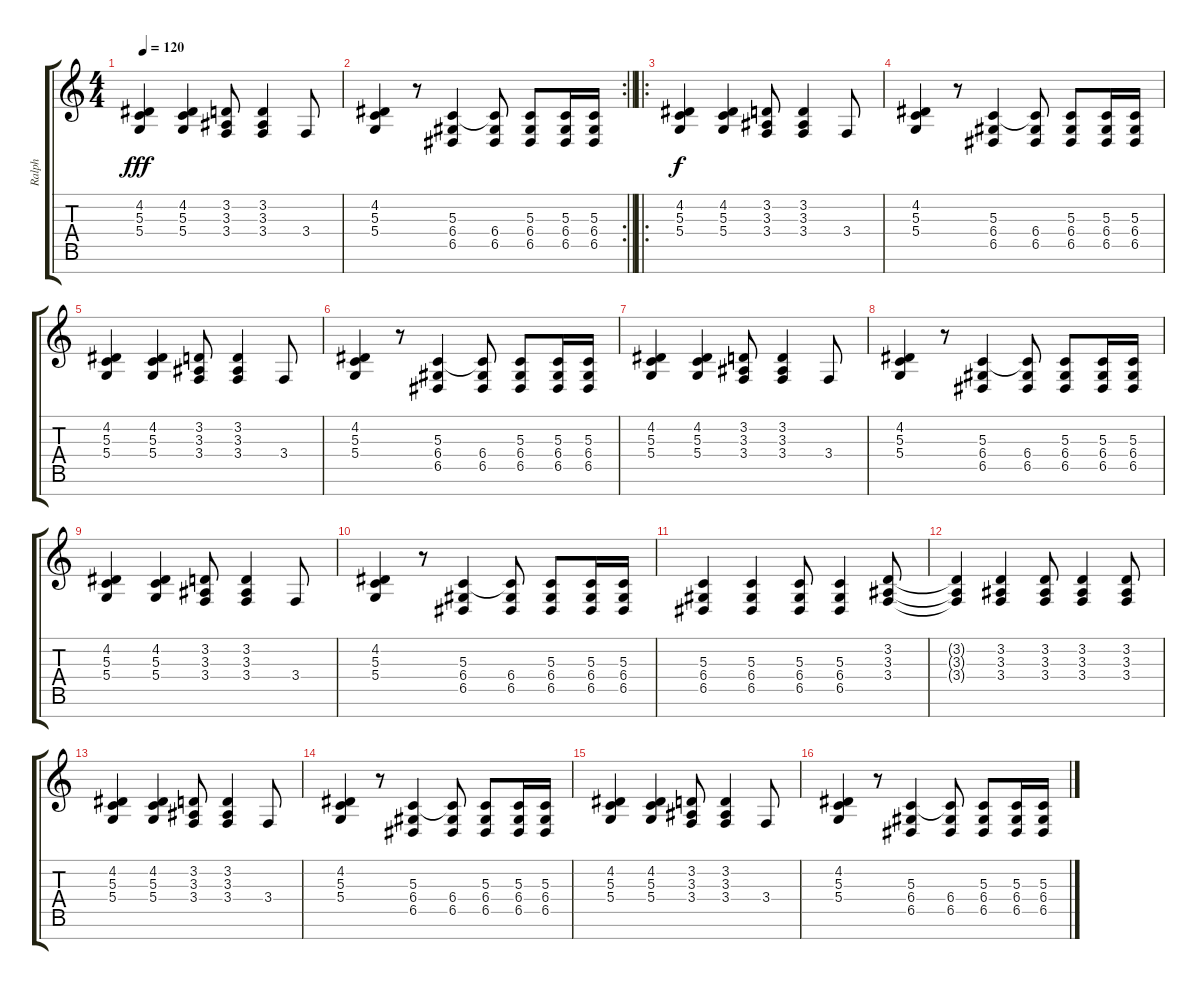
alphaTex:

\track ("Ralph" "Ralph") {instrument acousticgrandpiano}
\staff {score tabs}
\tuning (A4 B3 G3 D3 A2 E2 B1) {hide}
\ts (4 4)
\tempo 120
\clef g2
\ks c
(4.2 5.3 5.4).4{dy fff} (4.2 5.3 5.4).4 (3.2 3.3 3.4).8 (3.2 3.3 3.4).4 3.4.8 |
\rc 2
\barLineRight lightlight
(4.2 5.3 5.4).4 r.8 (5.3 6.4 6.5).4 (5.3{t} 6.4 6.5).8 (5.3 6.4 6.5).8 (5.3 6.4 6.5).16 (5.3 6.4 6.5).16 |
\ro
(4.2 5.3 5.4).4{dy f} (4.2 5.3 5.4).4 (3.2 3.3 3.4).8 (3.2 3.3 3.4).4 3.4.8 |
(4.2 5.3 5.4).4 r.8 (5.3 6.4 6.5).4 (5.3{t} 6.4 6.5).8 (5.3 6.4 6.5).8 (5.3 6.4 6.5).16 (5.3 6.4 6.5).16 |
(4.2 5.3 5.4).4 (4.2 5.3 5.4).4 (3.2 3.3 3.4).8 (3.2 3.3 3.4).4 3.4.8 |
(4.2 5.3 5.4).4 r.8 (5.3 6.4 6.5).4 (5.3{t} 6.4 6.5).8 (5.3 6.4 6.5).8 (5.3 6.4 6.5).16 (5.3 6.4 6.5).16 |
(4.2 5.3 5.4).4 (4.2 5.3 5.4).4 (3.2 3.3 3.4).8 (3.2 3.3 3.4).4 3.4.8 |
(4.2 5.3 5.4).4 r.8 (5.3 6.4 6.5).4 (5.3{t} 6.4 6.5).8 (5.3 6.4 6.5).8 (5.3 6.4 6.5).16 (5.3 6.4 6.5).16 |
(4.2 5.3 5.4).4 (4.2 5.3 5.4).4 (3.2 3.3 3.4).8 (3.2 3.3 3.4).4 3.4.8 |
(4.2 5.3 5.4).4 r.8 (5.3 6.4 6.5).4 (5.3{t} 6.4 6.5).8 (5.3 6.4 6.5).8 (5.3 6.4 6.5).16 (5.3 6.4 6.5).16 |
(5.3 6.4 6.5).4 (5.3 6.4 6.5).4 (5.3 6.4 6.5).8 (5.3 6.4 6.5).4 (3.2 3.3 3.4).8 |
(3.2{t} 3.3{t} 3.4{t}).4 (3.2 3.3 3.4).4 (3.2 3.3 3.4).8 (3.2 3.3 3.4).4 (3.2 3.3 3.4).8 |
(4.2 5.3 5.4).4 (4.2 5.3 5.4).4 (3.2 3.3 3.4).8 (3.2 3.3 3.4).4 3.4.8 |
(4.2 5.3 5.4).4 r.8 (5.3 6.4 6.5).4 (5.3{t} 6.4 6.5).8 (5.3 6.4 6.5).8 (5.3 6.4 6.5).16 (5.3 6.4 6.5).16 |
(4.2 5.3 5.4).4 (4.2 5.3 5.4).4 (3.2 3.3 3.4).8 (3.2 3.3 3.4).4 3.4.8 |
(4.2 5.3 5.4).4 r.8 (5.3 6.4 6.5).4 (5.3{t} 6.4 6.5).8 (5.3 6.4 6.5).8 (5.3 6.4 6.5).16 (5.3 6.4 6.5).16
